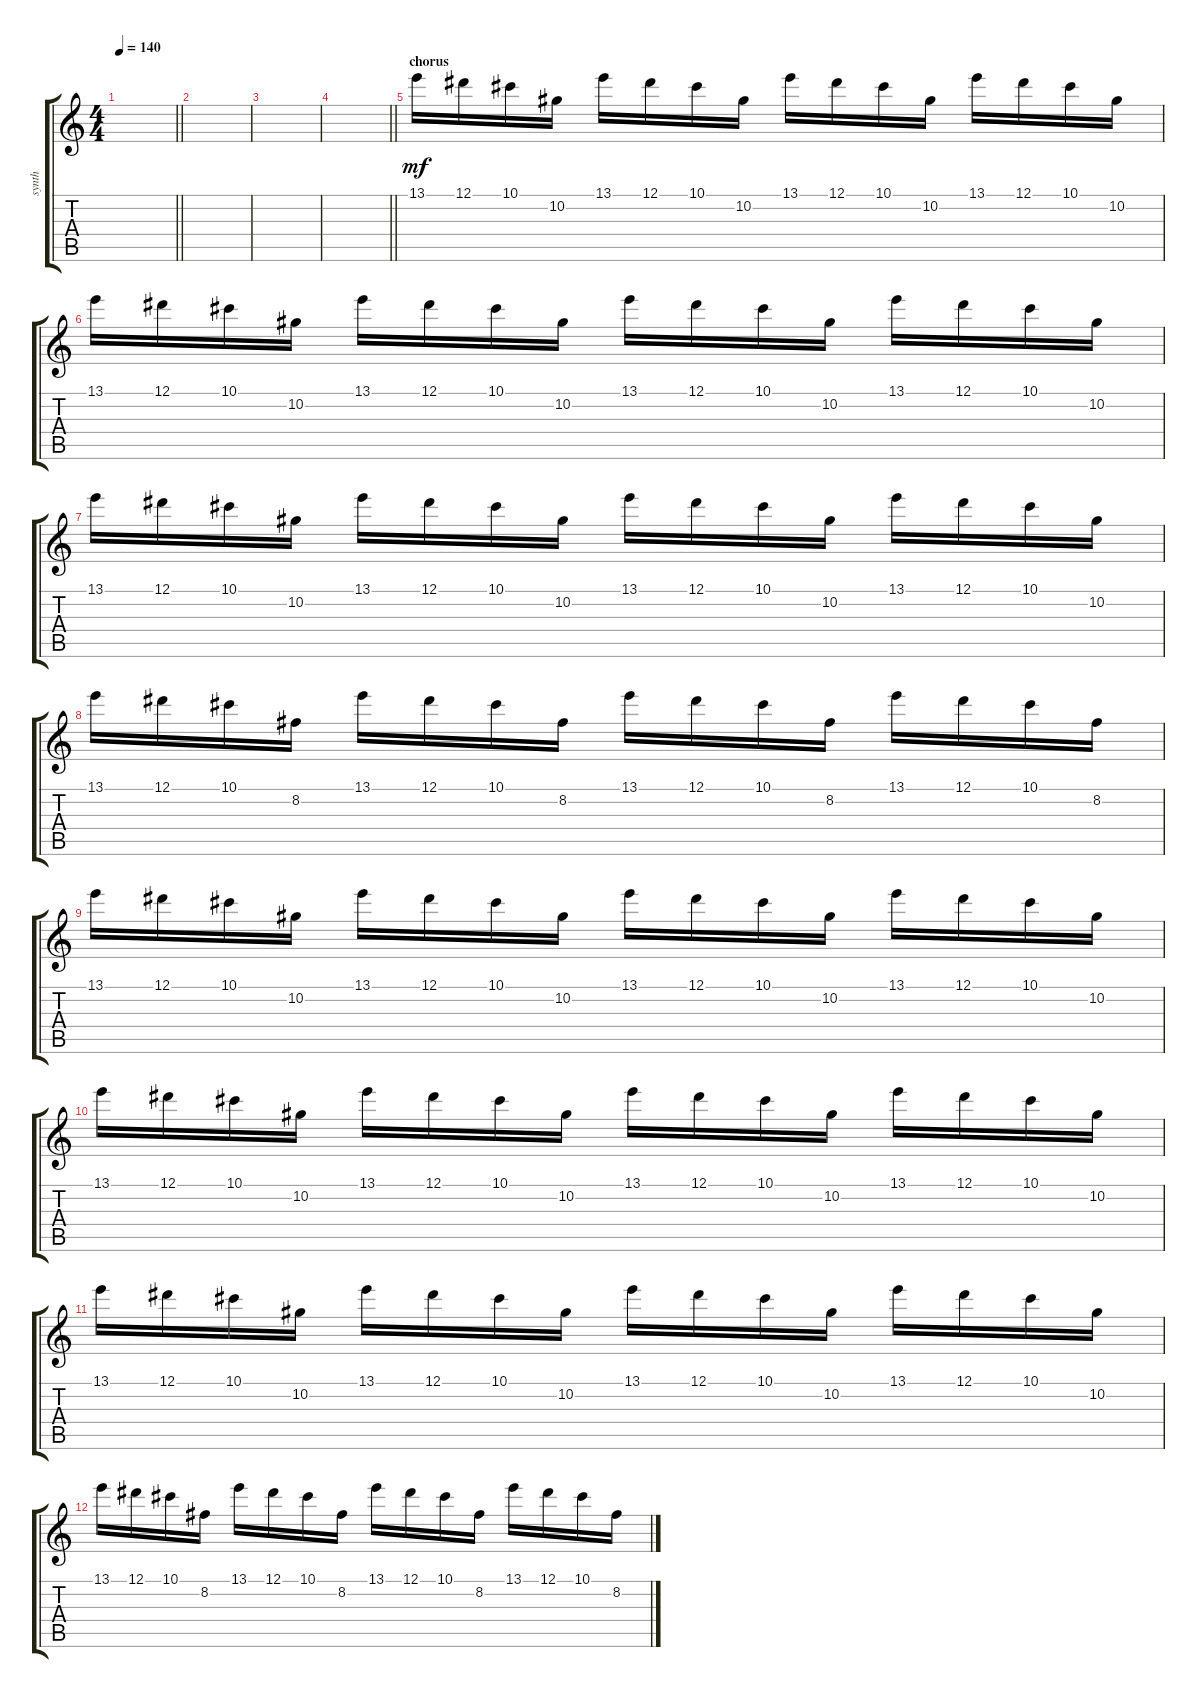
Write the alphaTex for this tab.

\track ("synth" "synth") {instrument synthbass1}
\staff {score tabs}
\tuning (Eb4 Bb3 Gb3 Db3 Ab2 Eb2) {hide}
\ts (4 4)
\tempo 140
\clef g2
\barLineRight lightlight
\ks c
|
|
|
\barLineRight lightlight
|
\section ("" "chorus")
13.1.16{dy mf} 12.1.16 10.1.16 10.2.16 13.1.16 12.1.16 10.1.16 10.2.16 13.1.16 12.1.16 10.1.16 10.2.16 13.1.16 12.1.16 10.1.16 10.2.16 |
13.1.16 12.1.16 10.1.16 10.2.16 13.1.16 12.1.16 10.1.16 10.2.16 13.1.16 12.1.16 10.1.16 10.2.16 13.1.16 12.1.16 10.1.16 10.2.16 |
13.1.16 12.1.16 10.1.16 10.2.16 13.1.16 12.1.16 10.1.16 10.2.16 13.1.16 12.1.16 10.1.16 10.2.16 13.1.16 12.1.16 10.1.16 10.2.16 |
13.1.16 12.1.16 10.1.16 8.2.16 13.1.16 12.1.16 10.1.16 8.2.16 13.1.16 12.1.16 10.1.16 8.2.16 13.1.16 12.1.16 10.1.16 8.2.16 |
13.1.16 12.1.16 10.1.16 10.2.16 13.1.16 12.1.16 10.1.16 10.2.16 13.1.16 12.1.16 10.1.16 10.2.16 13.1.16 12.1.16 10.1.16 10.2.16 |
13.1.16 12.1.16 10.1.16 10.2.16 13.1.16 12.1.16 10.1.16 10.2.16 13.1.16 12.1.16 10.1.16 10.2.16 13.1.16 12.1.16 10.1.16 10.2.16 |
13.1.16 12.1.16 10.1.16 10.2.16 13.1.16 12.1.16 10.1.16 10.2.16 13.1.16 12.1.16 10.1.16 10.2.16 13.1.16 12.1.16 10.1.16 10.2.16 |
13.1.16 12.1.16 10.1.16 8.2.16 13.1.16 12.1.16 10.1.16 8.2.16 13.1.16 12.1.16 10.1.16 8.2.16 13.1.16 12.1.16 10.1.16 8.2.16
